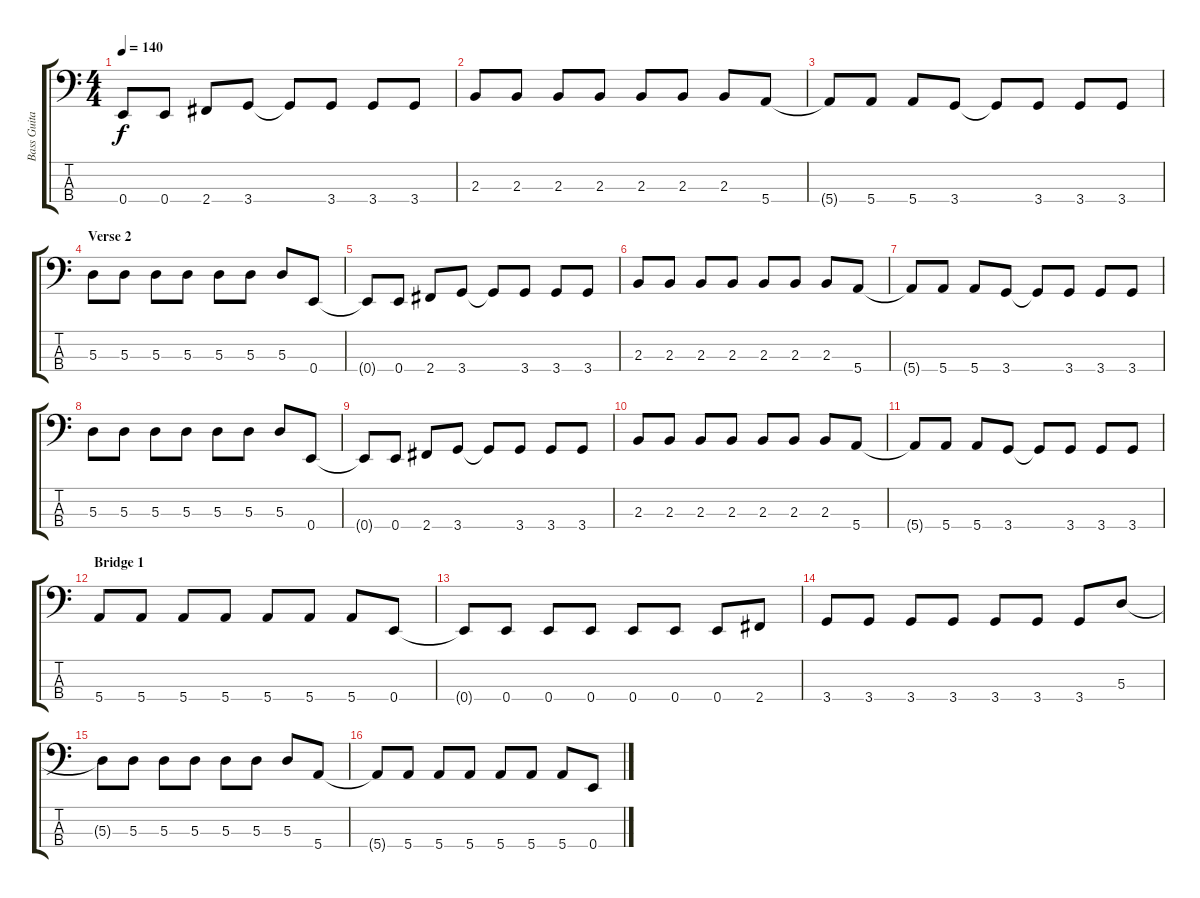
\track ("Bass Guitar" "Bass Guita") {instrument electricbasspick}
\staff {score tabs}
\tuning (G2 D2 A1 E1) {hide}
\ts (4 4)
\tempo 140
\clef f4
\ks c
0.4{t}.8{dy f} 0.4.8 2.4.8 3.4.8 3.4{t}.8 3.4.8 3.4.8 3.4.8 |
2.3.8 2.3.8 2.3.8 2.3.8 2.3.8 2.3.8 2.3.8 5.4.8 |
5.4{t}.8 5.4.8 5.4.8 3.4.8 3.4{t}.8 3.4.8 3.4.8 3.4.8 |
\section ("" "Verse 2")
5.3.8 5.3.8 5.3.8 5.3.8 5.3.8 5.3.8 5.3.8 0.4.8 |
0.4{t}.8 0.4.8 2.4.8 3.4.8 3.4{t}.8 3.4.8 3.4.8 3.4.8 |
2.3.8 2.3.8 2.3.8 2.3.8 2.3.8 2.3.8 2.3.8 5.4.8 |
5.4{t}.8 5.4.8 5.4.8 3.4.8 3.4{t}.8 3.4.8 3.4.8 3.4.8 |
5.3.8 5.3.8 5.3.8 5.3.8 5.3.8 5.3.8 5.3.8 0.4.8 |
0.4{t}.8 0.4.8 2.4.8 3.4.8 3.4{t}.8 3.4.8 3.4.8 3.4.8 |
2.3.8 2.3.8 2.3.8 2.3.8 2.3.8 2.3.8 2.3.8 5.4.8 |
5.4{t}.8 5.4.8 5.4.8 3.4.8 3.4{t}.8 3.4.8 3.4.8 3.4.8 |
\section ("" "Bridge 1")
5.4.8 5.4.8 5.4.8 5.4.8 5.4.8 5.4.8 5.4.8 0.4.8 |
0.4{t}.8 0.4.8 0.4.8 0.4.8 0.4.8 0.4.8 0.4.8 2.4.8 |
3.4.8 3.4.8 3.4.8 3.4.8 3.4.8 3.4.8 3.4.8 5.3.8 |
5.3{t}.8 5.3.8 5.3.8 5.3.8 5.3.8 5.3.8 5.3.8 5.4.8 |
5.4{t}.8 5.4.8 5.4.8 5.4.8 5.4.8 5.4.8 5.4.8 0.4.8
